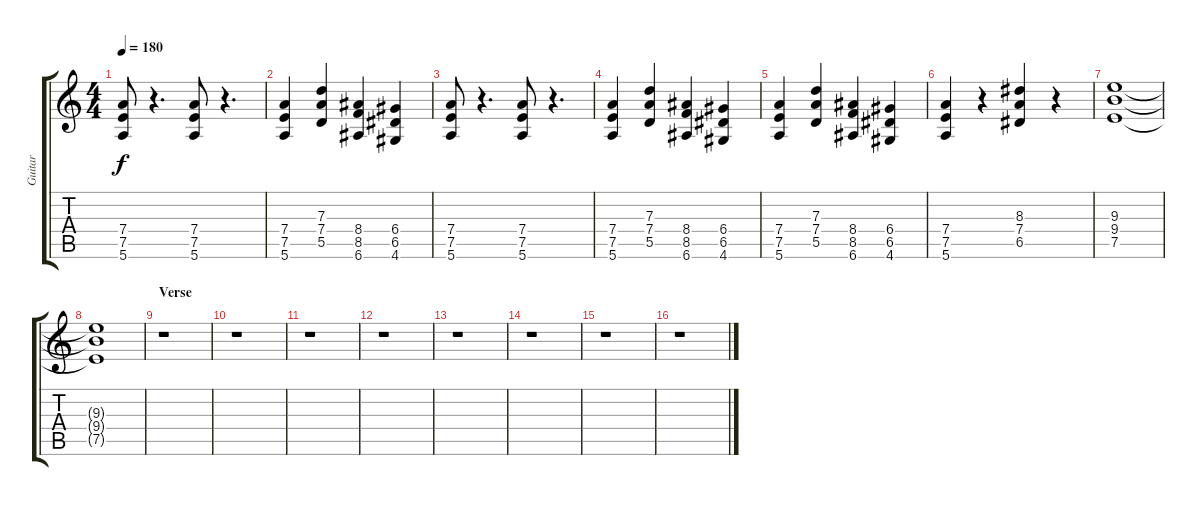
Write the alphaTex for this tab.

\track ("Guitar" "Guitar") {instrument distortionguitar}
\staff {score tabs}
\tuning (E4 B3 G3 D3 A2 E2) {hide}
\ts (4 4)
\section ("" "")
\tempo 180
\clef g2
\ks c
(7.4 7.5 5.6).8{dy f} r.4{d} (7.4 7.5 5.6).8 r.4{d} |
(7.4 7.5 5.6).4 (7.3 7.4 5.5).4 (8.4 8.5 6.6).4 (6.4 6.5 4.6).4 |
(7.4 7.5 5.6).8 r.4{d} (7.4 7.5 5.6).8 r.4{d} |
(7.4 7.5 5.6).4 (7.3 7.4 5.5).4 (8.4 8.5 6.6).4 (6.4 6.5 4.6).4 |
(7.4 7.5 5.6).4 (7.3 7.4 5.5).4 (8.4 8.5 6.6).4 (6.4 6.5 4.6).4 |
(7.4 7.5 5.6).4 r.4 (8.3 7.4 6.5).4 r.4 |
(9.3 9.4 7.5).1 |
(9.3{t} 9.4{t} 7.5{t}).1 |
\section ("" "Verse")
r.1 |
r.1 |
r.1 |
r.1 |
r.1 |
r.1 |
r.1 |
r.1
